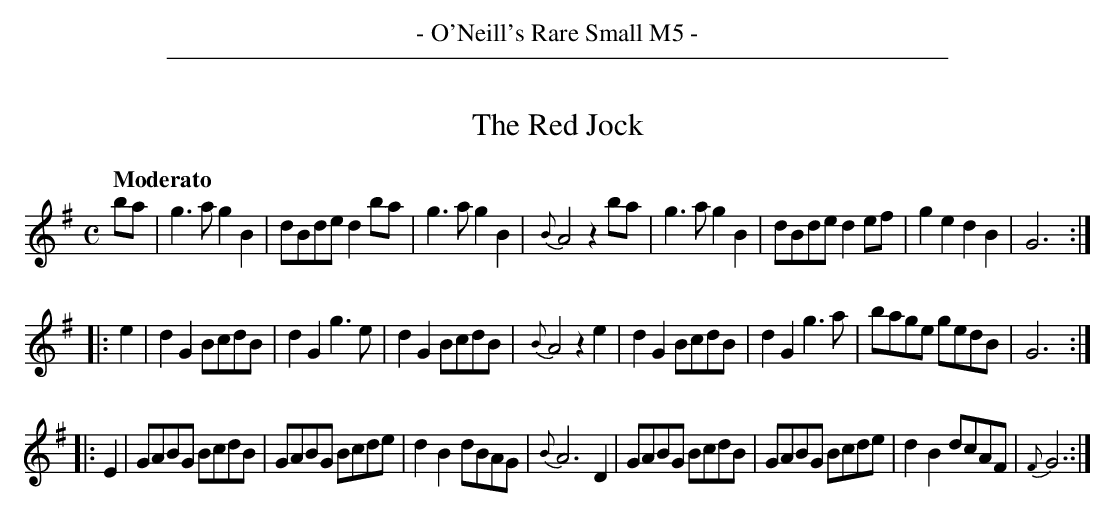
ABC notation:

X:1
T: The Red Jock
Q: "Moderato"
M: C
L: 1/8
K: G
ba |\
g3a g2B2 | dBde d2ba | g3a g2B2 | {B}A4 z2ba |\
g3a g2B2 | dBde d2ef | g2e2 d2B2 | G6 ::
e2 |\
d2G2 BcdB | d2G2 g3e | d2G2 BcdB | {B}A4 z2e2 |\
d2G2 BcdB | d2G2 g3a | bage gedB | G6 ::
E2 |\
GABG BcdB | GABG Bcde | d2B2 dBAG | {B}A6 D2 |\
GABG BcdB | GABG Bcde | d2B2 dcAF | {F}G6 :|
